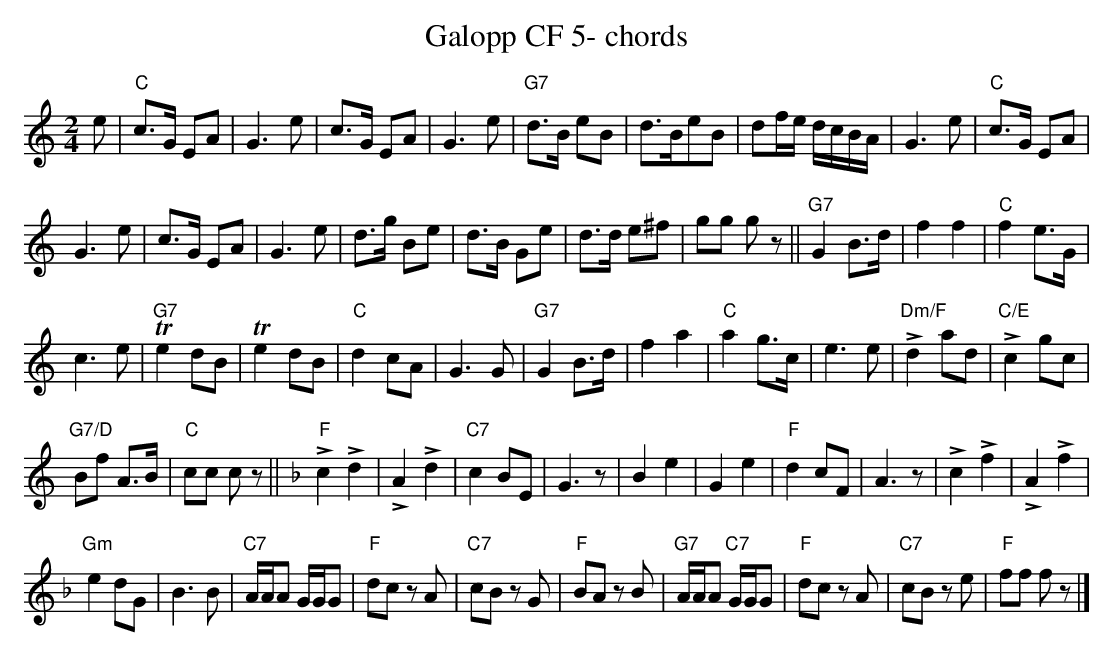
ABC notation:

X:1
T:Galopp CF 5- chords
M:2/4
L:1/8
K:Cmaj%%MIDI gchordon
e| "C"c>G EA | G3e | c>G EA | G3e | "G7"d>B eB | d>BeB | df/2e/2 d/2c/2B/2A/2 | G3e | "C"c>G EA |
G3e | c>G EA | G3e | d>g Be | d>B Ge | d>d e^f | gg gz || "G7"G2 B>d | f2f2 | "C"f2 e>G |
c3e | "G7"Te2 dB | Te2 dB | "C"d2 cA | G3G | "G7"G2 B>d | f2a2 | "C"a2 g>c | e3e | !>!"Dm/F"d2 ad | "C/E"!>!c2 gc |
"G7/D"Bf A>B | "C"cc cz || [K:Fmaj] "F"!>!c2!>!d2 | !>!A2!>!d2 | "C7"c2 BE | G3z | B2e2 | G2e2 | "F"d2cF | A3z | !>!c2!>!f2 | !>!A2!>!f2 |
"Gm"e2 dG | B3B | "C7"A/2A/2A G/2G/2G | "F"dc zA | "C7"cB zG | "F"BA zB | "G7"A/2A/2A "C7"G/2G/2G | "F"dc zA | "C7"cB ze | "F"ff fz |]
